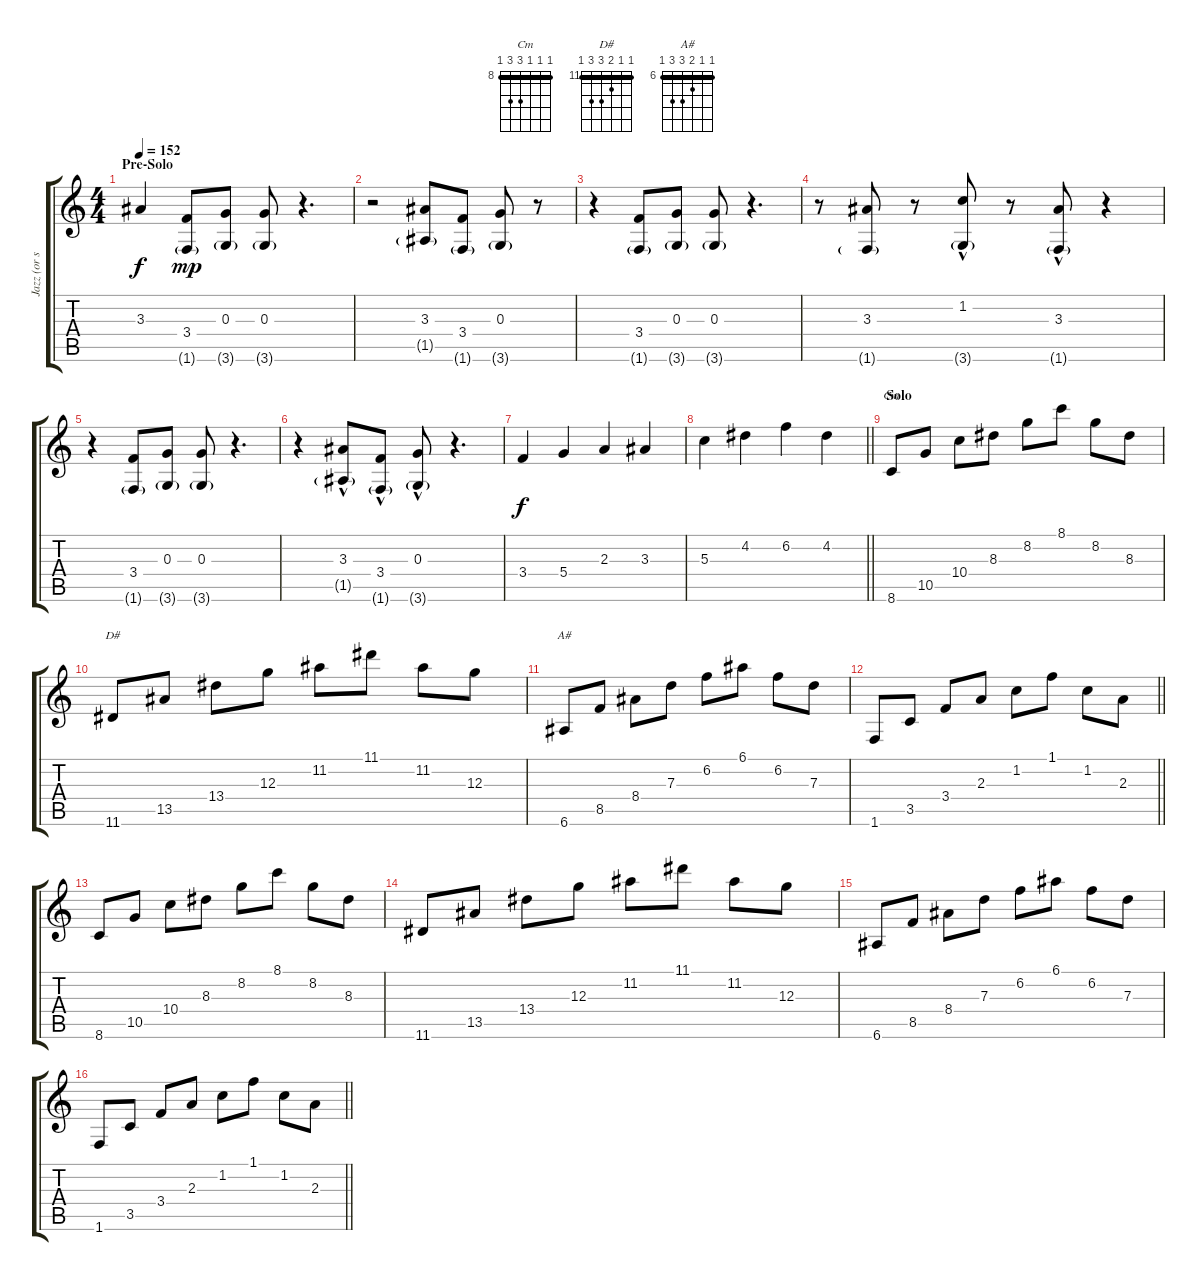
\track ("Jazz (or synth)" "Jazz (or s") {instrument electricguitarjazz}
\staff {score tabs}
\tuning (E4 B3 G3 D3 A2 E2) {hide}
\chord ("Cm" 8 8 8 10 10 8) {firstfret 8 barre 8}
\chord ("D#" 11 11 12 13 13 11) {firstfret 11 barre 11}
\chord ("A#" 6 6 7 8 8 6) {firstfret 6 barre 6}
\ts (4 4)
\section ("" "Pre-Solo")
\tempo 152
\clef g2
\ks c
3.3.4{dy f volume 12} (3.4 1.6{g}).8{dy mp} (0.3 3.6{g}).8 (0.3 3.6{g}).8 r.4{d} |
r.2 (3.3 1.5{g}).8 (3.4 1.6{g}).8 (0.3 3.6{g}).8 r.8 |
r.4 (3.4 1.6{g}).8 (0.3 3.6{g}).8 (0.3 3.6{g}).8 r.4{d} |
r.8 (3.3 1.6{g}).8 r.8 (1.2{hac} 3.6{g}).8 r.8 (3.3{hac} 1.6{g}).8 r.4 |
r.4 (3.4 1.6{g}).8 (0.3 3.6{g}).8 (0.3 3.6{g}).8 r.4{d} |
r.4 (3.3 1.5{g hac}).8 (3.4 1.6{g hac}).8 (0.3 3.6{g hac}).8 r.4{d} |
3.4.4{dy f} 5.4.4 2.3.4 3.3.4 |
\barLineRight lightlight
5.3.4 4.2.4 6.2.4 4.2.4 |
\section ("" "Solo")
8.6.8{ch "Cm" volume 8} 10.5.8 10.4.8 8.3.8 8.2.8 8.1.8 8.2.8 8.3.8 |
11.6.8{ch "D#"} 13.5.8 13.4.8 12.3.8 11.2.8 11.1.8 11.2.8 12.3.8 |
6.6.8{ch "A#"} 8.5.8 8.4.8 7.3.8 6.2.8 6.1.8 6.2.8 7.3.8 |
\barLineRight lightlight
1.6.8 3.5.8 3.4.8 2.3.8 1.2.8 1.1.8 1.2.8 2.3.8 |
8.6.8 10.5.8 10.4.8 8.3.8 8.2.8 8.1.8 8.2.8 8.3.8 |
11.6.8 13.5.8 13.4.8 12.3.8 11.2.8 11.1.8 11.2.8 12.3.8 |
6.6.8 8.5.8 8.4.8 7.3.8 6.2.8 6.1.8 6.2.8 7.3.8 |
\barLineRight lightlight
1.6.8 3.5.8 3.4.8 2.3.8 1.2.8 1.1.8 1.2.8 2.3.8
